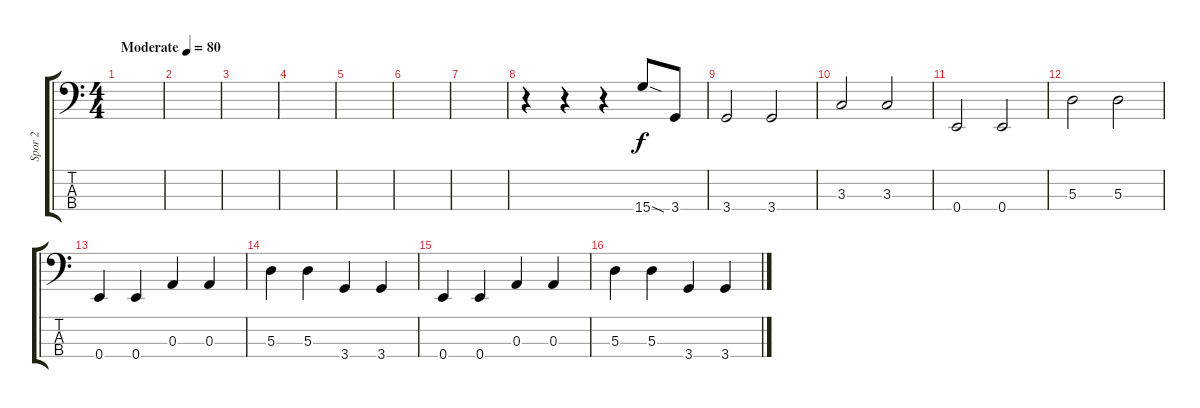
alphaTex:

\track ("Spor 2" "Spor 2") {instrument electricbassfinger}
\staff {score tabs}
\tuning (G2 D2 A1 E1) {hide}
\ts (4 4)
\tempo (80 "Moderate")
\clef f4
\ks c
|
|
|
|
|
|
|
r.4 r.4 r.4 15.4{sod}.8 3.4.8 |
3.4.2 3.4.2 |
3.3.2 3.3.2 |
0.4.2 0.4.2 |
5.3.2 5.3.2 |
0.4.4 0.4.4 0.3.4 0.3.4 |
5.3.4 5.3.4 3.4.4 3.4.4 |
0.4.4 0.4.4 0.3.4 0.3.4 |
5.3.4 5.3.4 3.4.4 3.4.4
